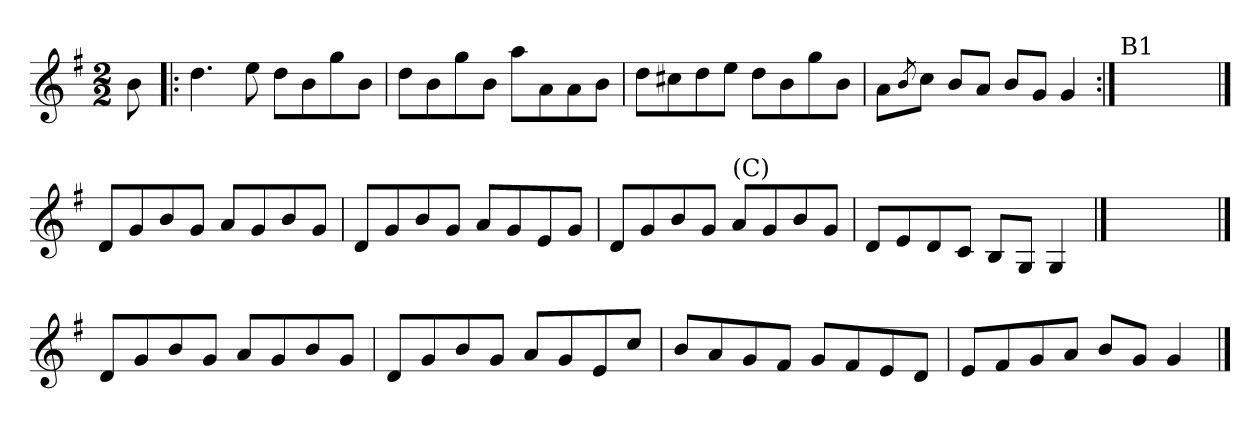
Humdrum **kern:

**kern
*part1
*staff1
*clefG2
*k[f#]
*G:
*M2/2
=1
8b\
=2!|:
4.dd\
8ee\
8dd\L
8b\
8gg\
8b\J
=3
8dd\L
8b\
8gg\
8b\J
8aa\L
8a\
8a\
8b\J
=4
8dd\L
8cc#X\
8dd\
8ee\J
8dd\L
8b\
8gg\
8b\J
=5
8a\L
8qb/
8cc\J
8b/L
8a/J
8b/L
8g/J
4g/
=6:|!
!LO:TX:a:t=B1
1ryy
!!LO:LB:g=z
==7
8d/L
8g/
8b/
8g/J
8a/L
8g/
8b/
8g/J
=8
8d/L
8g/
8b/
8g/J
8a/L
8g/
8e/
8g/J
=9
8d/L
8g/
8b/
8g/J
!LO:TX:a:t=(C)
8a/L
8g/
8b/
8g/J
=10
8d/L
8e/
8d/
8c/J
8B/L
8G/J
4G/
==11
1ryy
==12
8d/L
8g/
8b/
8g/J
8a/L
8g/
8b/
8g/J
!!LO:LB:g=z
=13
8d/L
8g/
8b/
8g/J
8a/L
8g/
8e/
8cc/J
=14
8b/L
8a/
8g/
8f#/J
8g/L
8f#/
8e/
8d/J
=15
8e/L
8f#/
8g/
8a/J
8b/L
8g/J
4g/
==
*-
